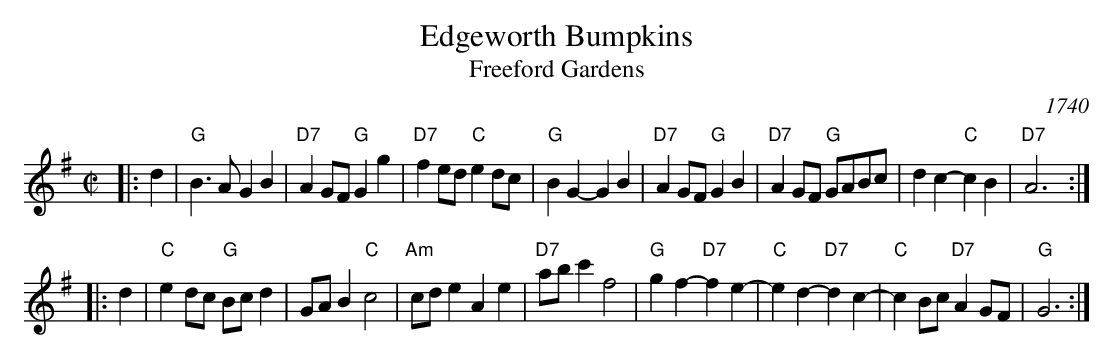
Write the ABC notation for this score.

X:1
T: Edgeworth Bumpkins
T: Freeford Gardens
O: 1740
M: C|
L: 1/8
K: G
|: d2 \
| "G"B3A G2B2 | "D7"A2GF "G"G2g2 | "D7"f2ed "C"e2dc | "G"B2G2- G2 B2 \
| "D7"A2GF "G"G2B2 | "D7"A2GF "G"GABc | d2c2- "C"c2B2 | "D7"A6 :|
|: d2 \
| "C"e2dc "G"Bcd2 | GAB2 "C"c4 | "Am"cde2 A2e2 | "D7"abc'2 f4 \
| "G"g2f2- "D7"f2e2- | "C"e2d2- "D7"d2c2- | "C"c2Bc "D7"A2GF | "G"G6 :|
